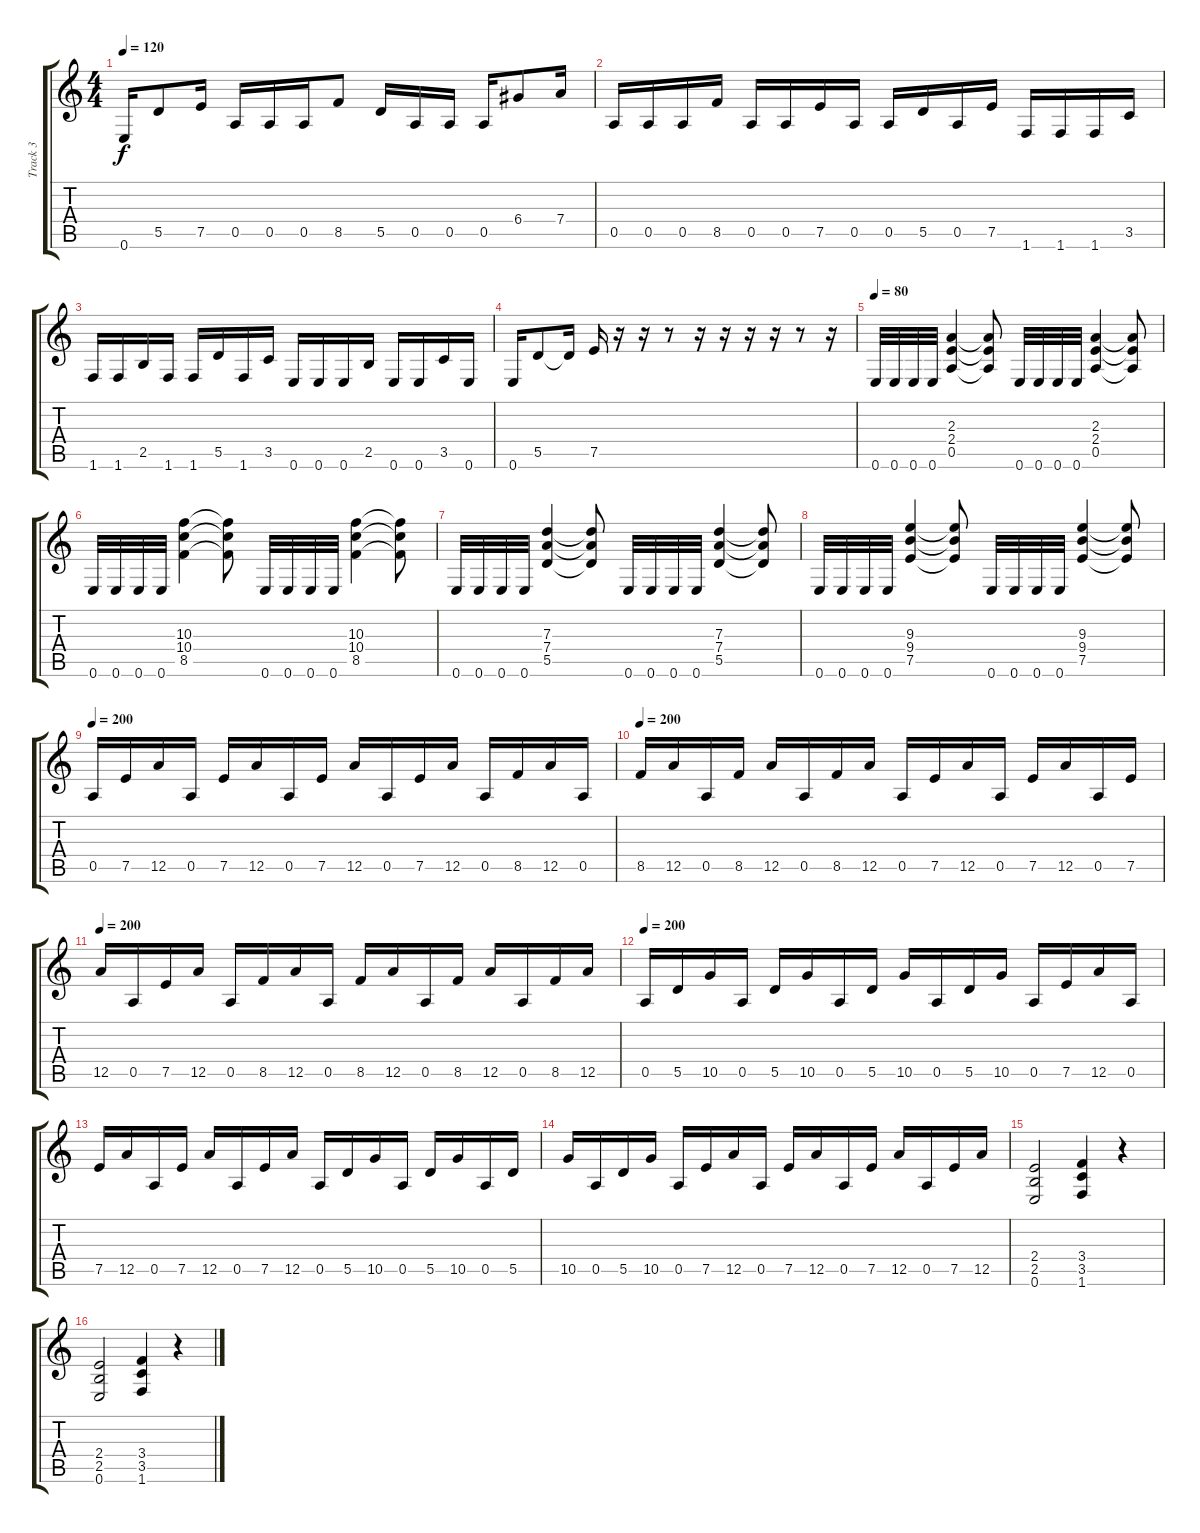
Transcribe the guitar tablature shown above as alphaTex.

\track ("Track 3" "Track 3") {instrument overdrivenguitar}
\staff {score tabs}
\tuning (E4 B3 G3 D3 A2 E2) {hide}
\ts (4 4)
\tempo 120
\clef g2
\ks c
0.6.16{dy f} 5.5.8 7.5.16 0.5.16 0.5.16 0.5.16 8.5.8 5.5.16 0.5.16 0.5.16 0.5.16 6.4.8 7.4.16 |
0.5.16 0.5.16 0.5.16 8.5.16 0.5.16 0.5.16 7.5.16 0.5.16 0.5.16 5.5.16 0.5.16 7.5.16 1.6.16 1.6.16 1.6.16 3.5.16 |
1.6.16 1.6.16 2.5.16 1.6.16 1.6.16 5.5.16 1.6.16 3.5.16 0.6.16 0.6.16 0.6.16 2.5.16 0.6.16 0.6.16 3.5.16 0.6.16 |
0.6.16 5.5.8 5.5{t}.16 7.5.16 r.16 r.16 r.8 r.16 r.16 r.16 r.16 r.8 r.16 |
\tempo 80
0.6.32 0.6.32 0.6.32 0.6.32 (2.3 2.4 0.5).4 (2.3{t} 2.4{t} 0.5{t}).8 0.6.32 0.6.32 0.6.32 0.6.32 (2.3 2.4 0.5).4 (2.3{t} 2.4{t} 0.5{t}).8 |
0.6.32 0.6.32 0.6.32 0.6.32 (10.3 10.4 8.5).4 (10.3{t} 10.4{t} 8.5{t}).8 0.6.32 0.6.32 0.6.32 0.6.32 (10.3 10.4 8.5).4 (10.3{t} 10.4{t} 8.5{t}).8 |
0.6.32 0.6.32 0.6.32 0.6.32 (7.3 7.4 5.5).4 (7.3{t} 7.4{t} 5.5{t}).8 0.6.32 0.6.32 0.6.32 0.6.32 (7.3 7.4 5.5).4 (7.3{t} 7.4{t} 5.5{t}).8 |
0.6.32 0.6.32 0.6.32 0.6.32 (9.3 9.4 7.5).4 (9.3{t} 9.4{t} 7.5{t}).8 0.6.32 0.6.32 0.6.32 0.6.32 (9.3 9.4 7.5).4 (9.3{t} 9.4{t} 7.5{t}).8 |
\tempo 200
0.5.16 7.5.16 12.5.16 0.5.16 7.5.16 12.5.16 0.5.16 7.5.16 12.5.16 0.5.16 7.5.16 12.5.16 0.5.16 8.5.16 12.5.16 0.5.16 |
\tempo 200
8.5.16 12.5.16 0.5.16 8.5.16 12.5.16 0.5.16 8.5.16 12.5.16 0.5.16 7.5.16 12.5.16 0.5.16 7.5.16 12.5.16 0.5.16 7.5.16 |
\tempo 200
12.5.16 0.5.16 7.5.16 12.5.16 0.5.16 8.5.16 12.5.16 0.5.16 8.5.16 12.5.16 0.5.16 8.5.16 12.5.16 0.5.16 8.5.16 12.5.16 |
\tempo 200
0.5.16 5.5.16 10.5.16 0.5.16 5.5.16 10.5.16 0.5.16 5.5.16 10.5.16 0.5.16 5.5.16 10.5.16 0.5.16 7.5.16 12.5.16 0.5.16 |
7.5.16 12.5.16 0.5.16 7.5.16 12.5.16 0.5.16 7.5.16 12.5.16 0.5.16 5.5.16 10.5.16 0.5.16 5.5.16 10.5.16 0.5.16 5.5.16 |
10.5.16 0.5.16 5.5.16 10.5.16 0.5.16 7.5.16 12.5.16 0.5.16 7.5.16 12.5.16 0.5.16 7.5.16 12.5.16 0.5.16 7.5.16 12.5.16 |
(2.4 2.5 0.6).2 (3.4 3.5 1.6).4 r.4 |
(2.4 2.5 0.6).2 (3.4 3.5 1.6).4 r.4
